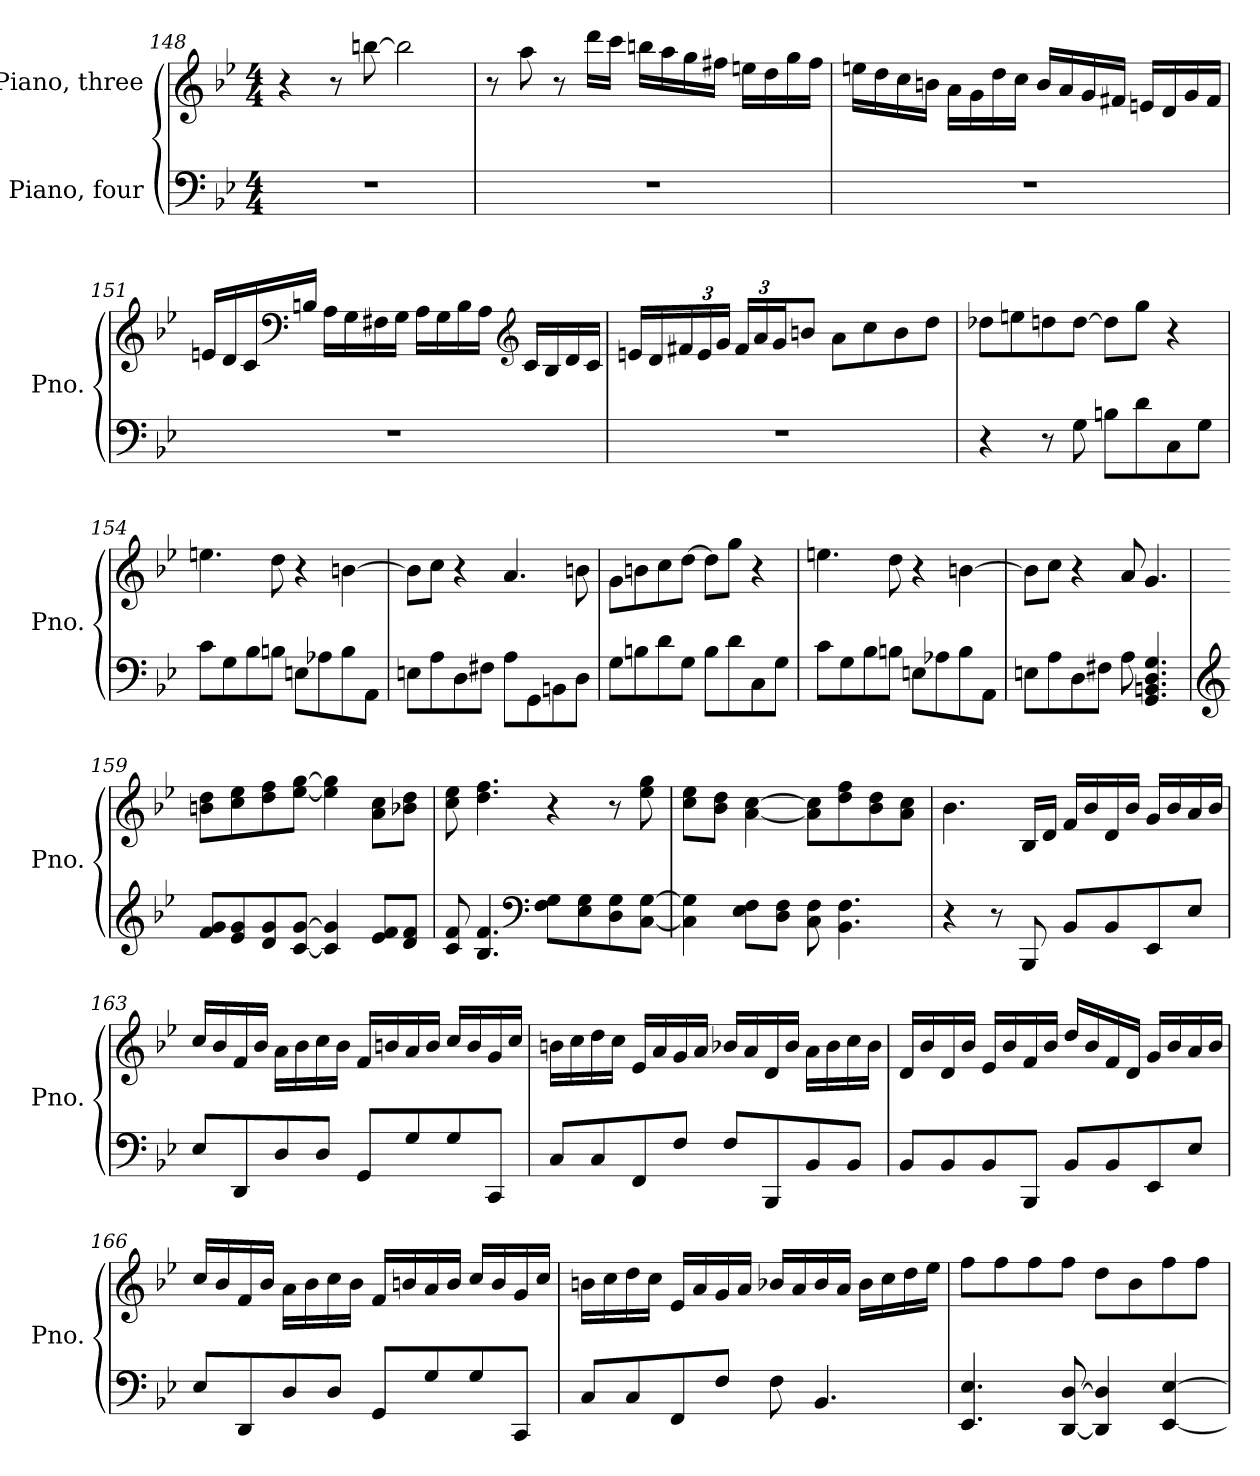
**kern	**kern
*part2	*part1
*staff2	*staff1
*I"Piano, four	*I"Piano, three
*I'Pno.	*I'Pno.
*clefF4	*clefG2
*k[b-e-]	*k[b-e-]
*M4/4	*M4/4
=148	=148
1r	4r
.	8r
.	[8bbn\
.	2bb\]
!!LO:LB:g=z
=149	=149
1r	8r
.	8aa\
.	8r
.	16ddd\LL
.	16ccc\JJ
.	16bbn\LL
.	16aa\
.	16gg\
.	16ff#X\JJ
.	16een\LL
.	16dd\
.	16gg\
.	16ff#\JJ
=150	=150
1r	16een\LL
.	16dd\
.	16cc\
.	16bn\JJ
.	16a\LL
.	16g\
.	16dd\
.	16cc\JJ
.	16b/LL
.	16a/
.	16g/
.	16f#X/JJ
.	16en/LL
.	16d/
.	16g/
.	16f#/JJ
!!LO:LB:g=z
=151	=151
1r	16en/LL
.	16d/
.	16c/
*	*clefF4
.	16Bn/JJ
.	16A\LL
.	16G\
.	16F#X\
.	16G\JJ
.	16A\LL
.	16G\
.	16B\
.	16A\JJ
*	*clefG2
.	16c/LL
.	16B/
.	16d/
.	16c/JJ
=152	=152
1r	16en/LL
.	16d/
*	*Xbrackettup
.	24f#X/
.	24e/
.	24g/JJ
.	24f#/LL
.	24a/
.	24g/J
.	8bn/J
.	8a\L
.	8cc\
.	8b\
.	8dd\J
!!LO:LB:g=z
=153	=153
4r	8dd-X\L
.	8een\
8r	8ddn\
8G\	[8dd\J
8Bn\L	8dd\L]
8d\	8gg\J
8C\	4r
8G\J	.
=154	=154
8c\L	4.een\
8G\	.
8B-\	.
8Bn\J	8dd\
8En\L	4r
8A-X\	.
8B\	[4bn\
8AA\J	.
=155	=155
8En\L	8b\L]
8A\	8cc\J
8D\	4r
8F#X\J	.
8A\L	4.a/
8GG\	.
8BBn\	.
8D\J	8bn\
=156	=156
8G\L	8g\L
8Bn\	8bn\
8d\	8cc\
8G\J	[8dd\J
8B\L	8dd\L]
8d\	8gg\J
8C\	4r
8G\J	.
!!LO:LB:g=z
=157	=157
8c\L	4.een\
8G\	.
8B-\	.
8Bn\J	8dd\
8En\L	4r
8A-X\	.
8B\	[4bn\
8AA\J	.
=158	=158
8En\L	8b\L]
8A\	8cc\J
8D\	4r
8F#X\J	.
8A\	8a/
4.GG/ 4.BBn/ 4.D/ 4.G/	4.g/
=159	=159
*clefG2	*
8f/ 8g/L	8bn\ 8dd\L
8e-/ 8g/	8cc\ 8ee-\
8d/ 8g/	8dd\ 8ff\
[8c/ [8g/J	[8ee-\ [8gg\J
4c/] 4g/]	4ee-\] 4gg\]
8e-/ 8f/L	8a\ 8cc\L
8d/ 8f/J	8b-X\ 8dd\J
=160	=160
8c/ 8f/	8cc\ 8ee-\
4.B-/ 4.f/	4.dd\ 4.ff\
*clefF4	*
8F\ 8G\L	4r
8E-\ 8G\	.
8D\ 8G\	8r
[8C\ [8G\J	8ee-\ 8gg\
!!LO:LB:g=z
=161	=161
4C\] 4G\]	8cc\ 8ee-\L
.	8b-\ 8dd\J
8E-\ 8F\L	[4a\ [4cc\
8D\ 8F\J	.
8C\ 8F\	8a\] 8cc\]L
4.BB-\ 4.F\	8dd\ 8ff\
.	8b-\ 8dd\
.	8a\ 8cc\J
=162	=162
4r	4.b-\
8r	.
8BBB-/	16B-/LL
.	16d/JJ
8BB-/L	16f/LL
.	16b-/
8BB-/	16d/
.	16b-/JJ
8EE-/	16g/LL
.	16b-/
8E-/J	16a/
.	16b-/JJ
=163	=163
8E-/L	16cc/LL
.	16b-/
8DD/	16f/
.	16b-/JJ
8D/	16a\LL
.	16b-\
8D/J	16cc\
.	16b-\JJ
8GG/L	16f/LL
.	16bn/
8G/	16a/
.	16b/JJ
8G/	16cc/LL
.	16b/
8CC/J	16g/
.	16cc/JJ
!!LO:PB:g=z
=164	=164
8C/L	16bn\LL
.	16cc\
8C/	16dd\
.	16cc\JJ
8FF/	16e-/LL
.	16a/
8F/J	16g/
.	16a/JJ
8F/L	16b-X/LL
.	16a/
8BBB-/	16d/
.	16b-/JJ
8BB-/	16a\LL
.	16b-\
8BB-/J	16cc\
.	16b-\JJ
=165	=165
8BB-/L	16d/LL
.	16b-/
8BB-/	16d/
.	16b-/JJ
8BB-/	16e-/LL
.	16b-/
8BBB-/J	16f/
.	16b-/JJ
8BB-/L	16dd/LL
.	16b-/
8BB-/	16f/
.	16d/JJ
8EE-/	16g/LL
.	16b-/
8E-/J	16a/
.	16b-/JJ
!!LO:LB:g=z
=166	=166
8E-/L	16cc/LL
.	16b-/
8DD/	16f/
.	16b-/JJ
8D/	16a\LL
.	16b-\
8D/J	16cc\
.	16b-\JJ
8GG/L	16f/LL
.	16bn/
8G/	16a/
.	16b/JJ
8G/	16cc/LL
.	16b/
8CC/J	16g/
.	16cc/JJ
=167	=167
8C/L	16bn\LL
.	16cc\
8C/	16dd\
.	16cc\JJ
8FF/	16e-/LL
.	16a/
8F/J	16g/
.	16a/JJ
8F\	16b-X/LL
.	16a/
4.BB-/	16b-/
.	16a/JJ
.	16b-\LL
.	16cc\
.	16dd\
.	16ee-\JJ
=168	=168
4.EE-/ 4.E-/	8ff\L
.	8ff\
.	8ff\
[8DD/ [8D/	8ff\J
4DD/] 4D/]	8dd\L
.	8b-\
[4EE-/ [4E-/	8ff\
.	8ff\J
=	=
*-	*-
